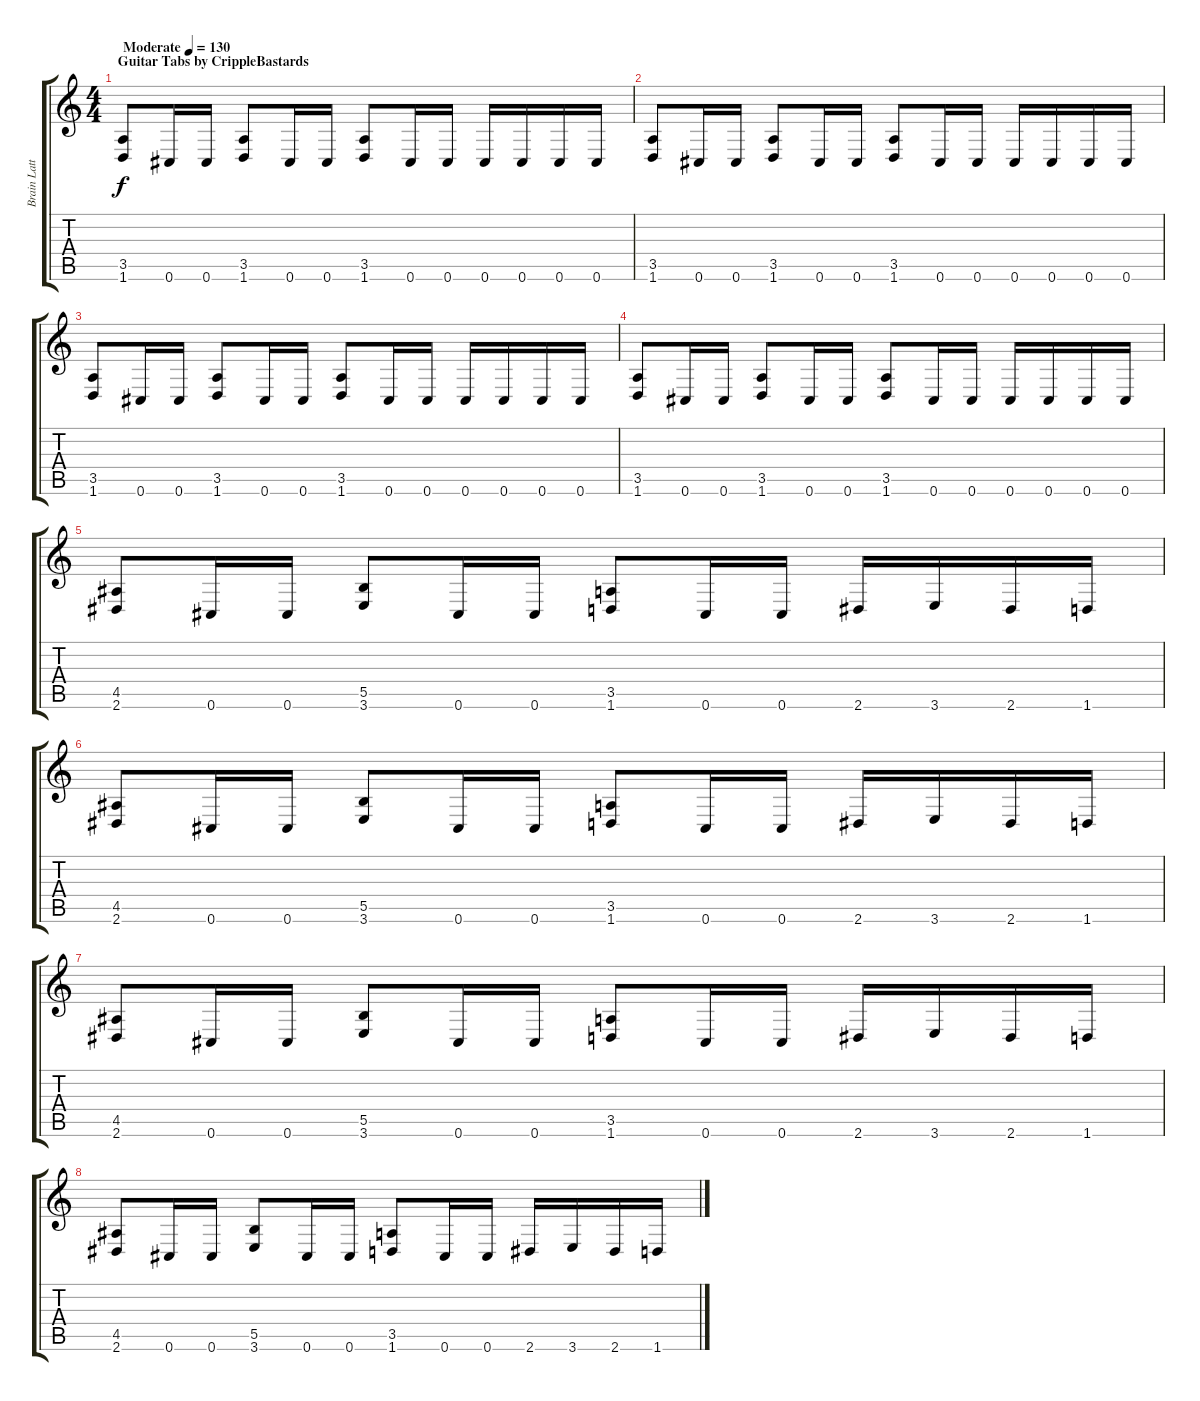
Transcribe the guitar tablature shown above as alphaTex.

\track ("Brain Latta" "Brain Latt") {instrument distortionguitar}
\staff {score tabs}
\tuning (Db4 Ab3 E3 B2 Gb2 Db2) {hide}
\ts (4 4)
\section ("" "Guitar Tabs by CrippleBastards")
\tempo (130 "Moderate")
\clef g2
\ks c
(3.5 1.6).8{dy f instrument distortionguitar} 0.6.16 0.6.16 (3.5 1.6).8 0.6.16 0.6.16 (3.5 1.6).8 0.6.16 0.6.16 0.6.16 0.6.16 0.6.16 0.6.16 |
(3.5 1.6).8 0.6.16 0.6.16 (3.5 1.6).8 0.6.16 0.6.16 (3.5 1.6).8 0.6.16 0.6.16 0.6.16 0.6.16 0.6.16 0.6.16 |
(3.5 1.6).8 0.6.16 0.6.16 (3.5 1.6).8 0.6.16 0.6.16 (3.5 1.6).8 0.6.16 0.6.16 0.6.16 0.6.16 0.6.16 0.6.16 |
(3.5 1.6).8 0.6.16 0.6.16 (3.5 1.6).8 0.6.16 0.6.16 (3.5 1.6).8 0.6.16 0.6.16 0.6.16 0.6.16 0.6.16 0.6.16 |
(4.5 2.6).8 0.6.16 0.6.16 (5.5 3.6).8 0.6.16 0.6.16 (3.5 1.6).8 0.6.16 0.6.16 2.6.16 3.6.16 2.6.16 1.6.16 |
(4.5 2.6).8 0.6.16 0.6.16 (5.5 3.6).8 0.6.16 0.6.16 (3.5 1.6).8 0.6.16 0.6.16 2.6.16 3.6.16 2.6.16 1.6.16 |
(4.5 2.6).8 0.6.16 0.6.16 (5.5 3.6).8 0.6.16 0.6.16 (3.5 1.6).8 0.6.16 0.6.16 2.6.16 3.6.16 2.6.16 1.6.16 |
(4.5 2.6).8 0.6.16 0.6.16 (5.5 3.6).8 0.6.16 0.6.16 (3.5 1.6).8 0.6.16 0.6.16 2.6.16 3.6.16 2.6.16 1.6.16
